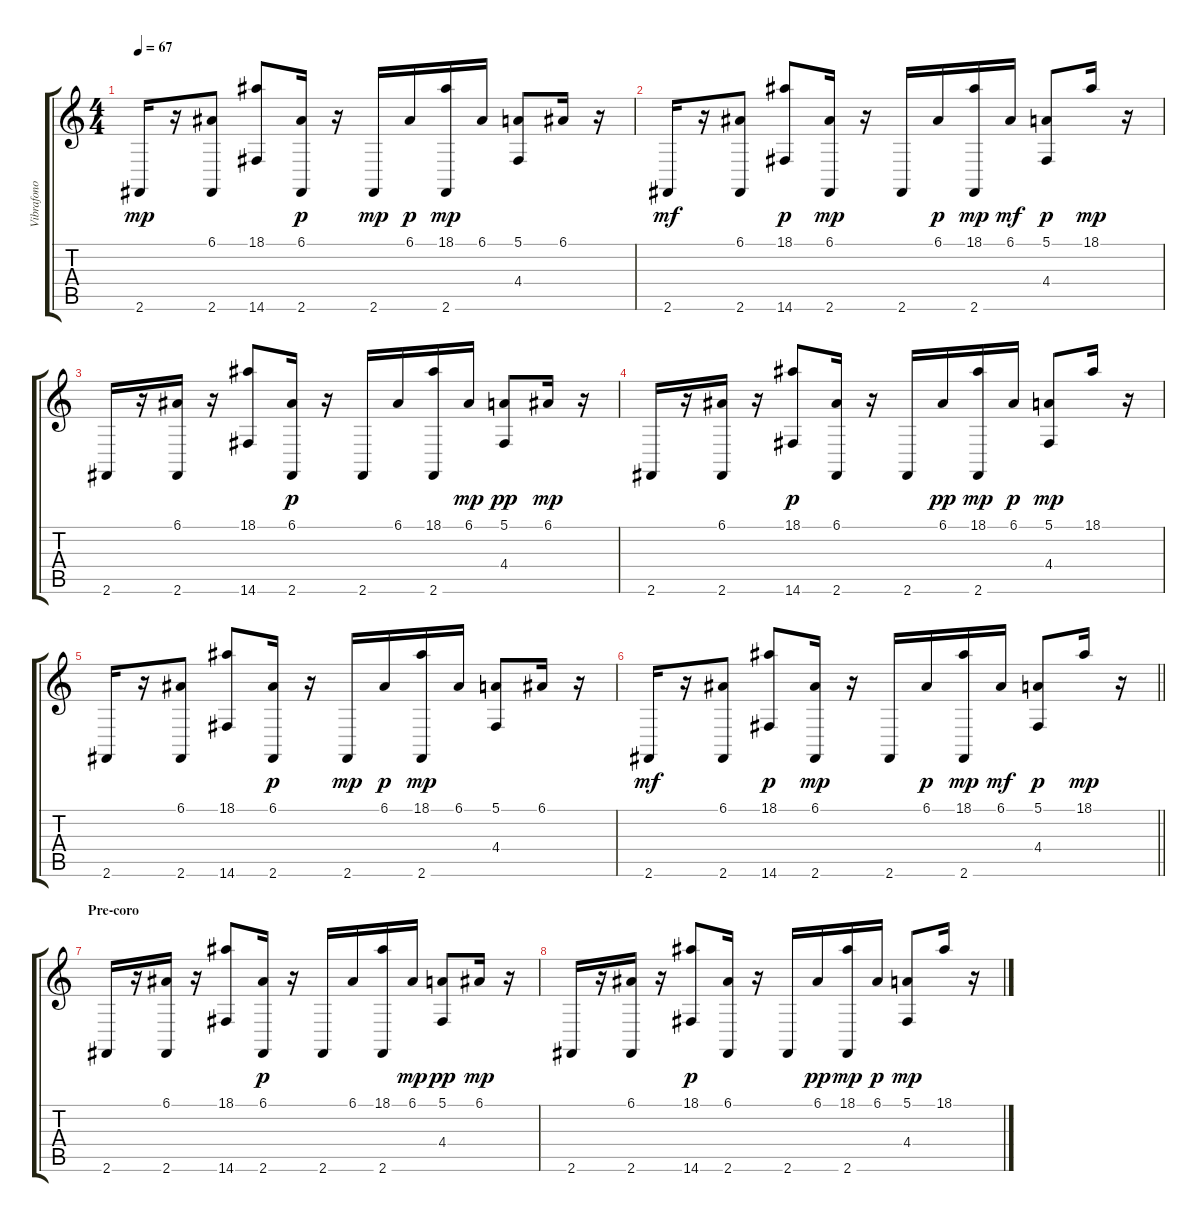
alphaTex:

\track ("Vibrafono" "Vibrafono") {instrument vibraphone}
\staff {score tabs}
\tuning (E4 B3 G3 D3 A2 E2) {hide}
\ts (4 4)
\tempo 67
\clef g2
\ks c
2.6.16{dy mp} r.16 (6.1 2.6).8 (18.1 14.6).8 (6.1 2.6).16{dy p} r.16 2.6.16{dy mp} 6.1.16{dy p} (18.1 2.6).16{dy mp} 6.1.16 (5.1 4.4).8 6.1.16 r.16 |
2.6.16{dy mf} r.16 (6.1 2.6).8 (18.1 14.6).8{dy p} (6.1 2.6).16{dy mp} r.16 2.6.16 6.1.16{dy p} (18.1 2.6).16{dy mp} 6.1.16{dy mf} (5.1 4.4).8{dy p} 18.1.16{dy mp} r.16 |
2.6.16 r.16 (6.1 2.6).16 r.16 (18.1 14.6).8 (6.1 2.6).16{dy p} r.16 2.6.16 6.1.16 (18.1 2.6).16 6.1.16{dy mp} (5.1 4.4).8{dy pp} 6.1.16{dy mp} r.16 |
2.6.16 r.16 (6.1 2.6).16 r.16 (18.1 14.6).8{dy p} (6.1 2.6).16 r.16 2.6.16 6.1.16{dy pp} (18.1 2.6).16{dy mp} 6.1.16{dy p} (5.1 4.4).8{dy mp} 18.1.16 r.16 |
2.6.16 r.16 (6.1 2.6).8 (18.1 14.6).8 (6.1 2.6).16{dy p} r.16 2.6.16{dy mp} 6.1.16{dy p} (18.1 2.6).16{dy mp} 6.1.16 (5.1 4.4).8 6.1.16 r.16 |
\barLineRight lightlight
2.6.16{dy mf} r.16 (6.1 2.6).8 (18.1 14.6).8{dy p} (6.1 2.6).16{dy mp} r.16 2.6.16 6.1.16{dy p} (18.1 2.6).16{dy mp} 6.1.16{dy mf} (5.1 4.4).8{dy p} 18.1.16{dy mp} r.16 |
\section ("" "Pre-coro")
2.6.16 r.16 (6.1 2.6).16 r.16 (18.1 14.6).8 (6.1 2.6).16{dy p} r.16 2.6.16 6.1.16 (18.1 2.6).16 6.1.16{dy mp} (5.1 4.4).8{dy pp} 6.1.16{dy mp} r.16 |
2.6.16 r.16 (6.1 2.6).16 r.16 (18.1 14.6).8{dy p} (6.1 2.6).16 r.16 2.6.16 6.1.16{dy pp} (18.1 2.6).16{dy mp} 6.1.16{dy p} (5.1 4.4).8{dy mp} 18.1.16 r.16
